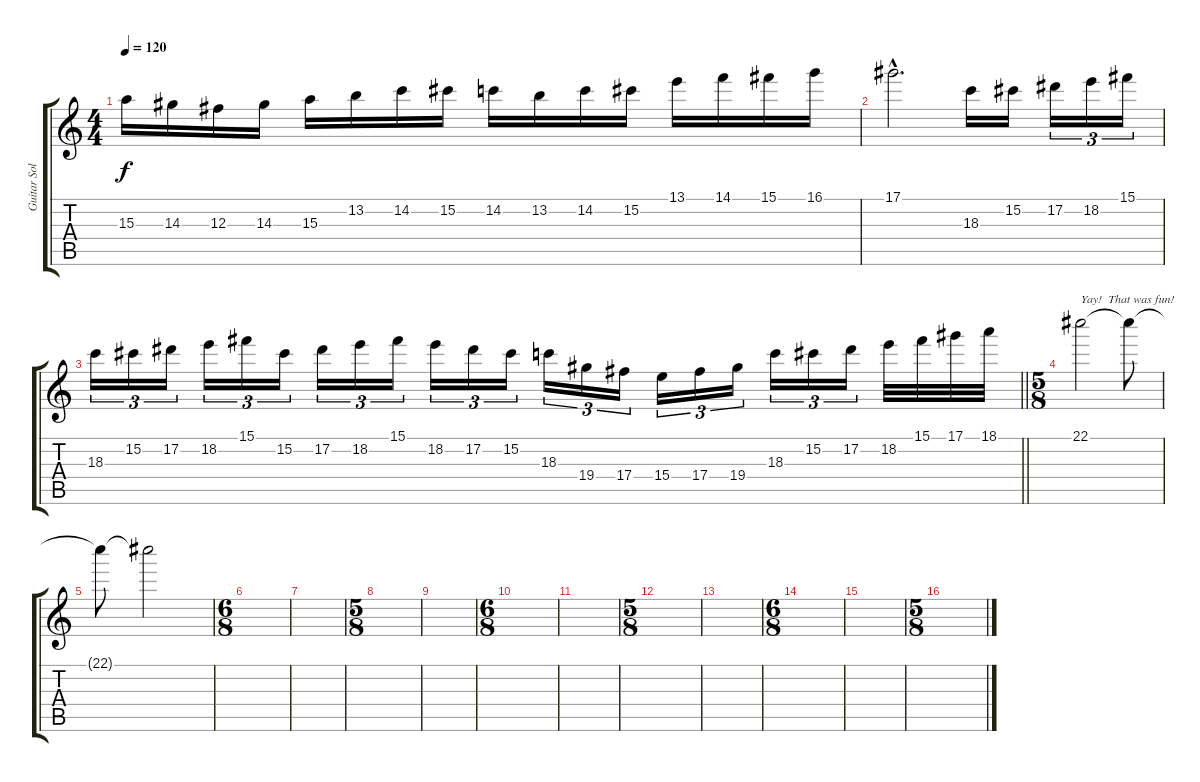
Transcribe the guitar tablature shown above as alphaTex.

\track ("Guitar Solos" "Guitar Sol") {instrument distortionguitar}
\staff {score tabs}
\tuning (Eb4 Bb3 Gb3 Db3 Ab2 Eb2) {hide}
\ts (4 4)
\tempo 120
\clef g2
\ks c
15.3.16{dy f} 14.3.16 12.3.16 14.3.16 15.3.16 13.2.16 14.2.16 15.2.16 14.2.16 13.2.16 14.2.16 15.2.16 13.1.16 14.1.16 15.1.16 16.1.16 |
17.1{hac}.2{d} 18.3.16 15.2.16 17.2.16{tu (3 2)} 18.2.16{tu (3 2)} 15.1.16{tu (3 2)} |
\barLineRight lightlight
18.3.16{tu (3 2)} 15.2.16{tu (3 2)} 17.2.16{tu (3 2)} 18.2.16{tu (3 2)} 15.1.16{tu (3 2)} 15.2.16{tu (3 2)} 17.2.16{tu (3 2)} 18.2.16{tu (3 2)} 15.1.16{tu (3 2)} 18.2.16{tu (3 2)} 17.2.16{tu (3 2)} 15.2.16{tu (3 2)} 18.3.16{tu (3 2)} 19.4.16{tu (3 2)} 17.4.16{tu (3 2)} 15.4.16{tu (3 2)} 17.4.16{tu (3 2)} 19.4.16{tu (3 2)} 18.3.16{tu (3 2)} 15.2.16{tu (3 2)} 17.2.16{tu (3 2)} 18.2.32 15.1.32 17.1.32 18.1.32 |
\ts (5 8)
22.1.2{txt "Yay!  That was fun!"} 22.1{t}.8 |
22.1{t}.8 22.1{t}.2 |
\ts (6 8)
|
|
\ts (5 8)
|
|
\ts (6 8)
|
|
\ts (5 8)
|
|
\ts (6 8)
|
|
\ts (5 8)
